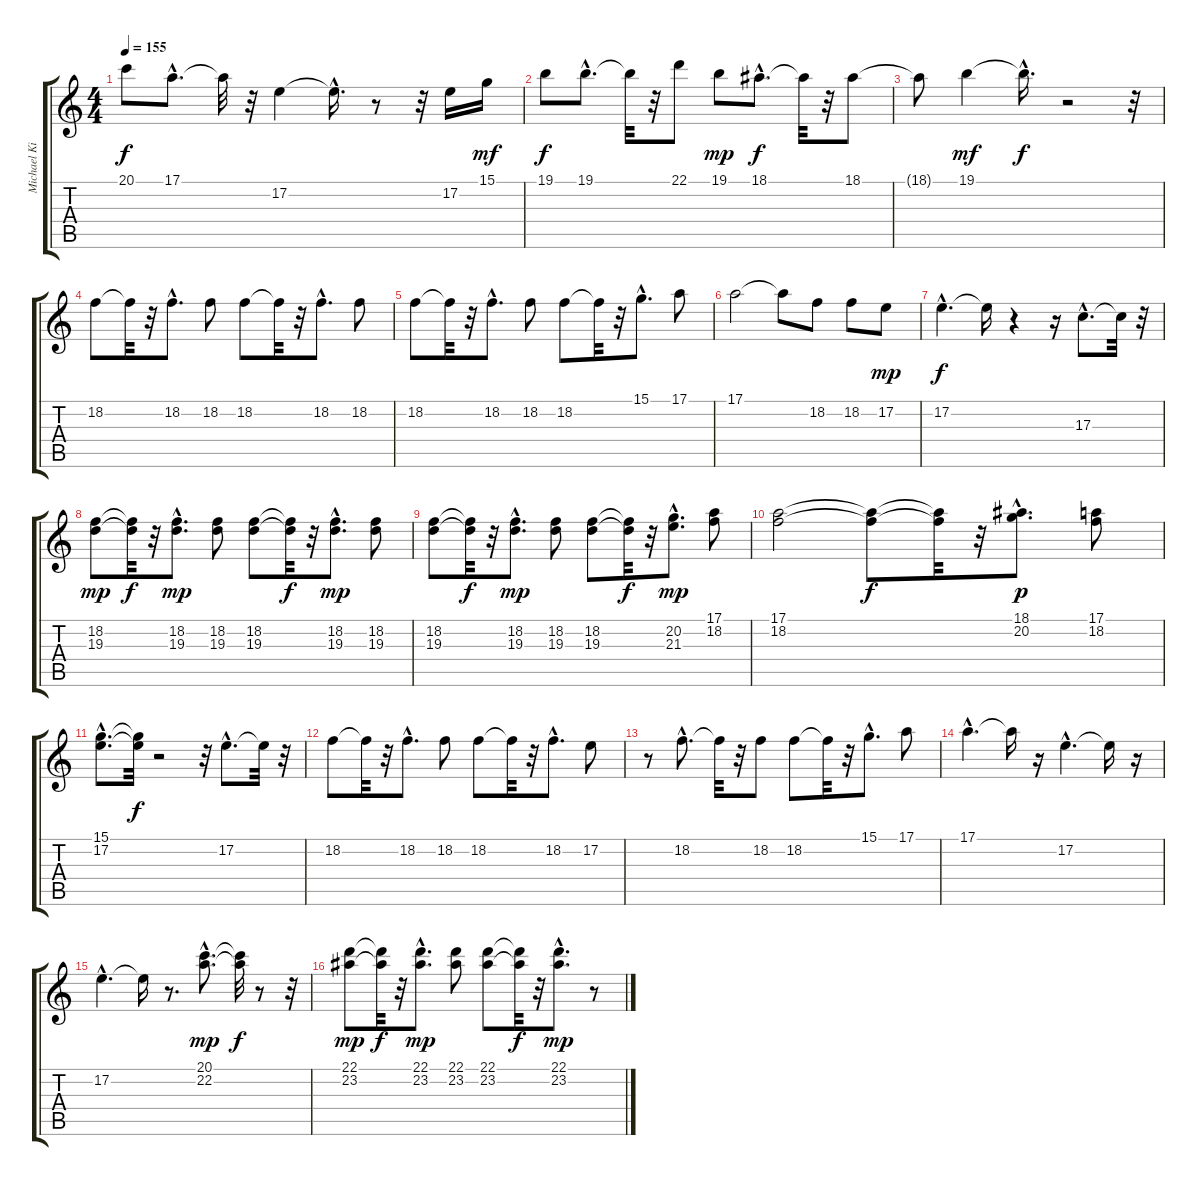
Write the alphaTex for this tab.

\track ("Michael Kiske" "Michael Ki") {instrument fx5brightness}
\staff {score tabs}
\tuning (E4 B3 G3 D3 A2 E2) {hide}
\ts (4 4)
\tempo 155
\clef g2
\ks c
20.1{t}.8{dy f} 17.1{hac}.8{d} 17.1{t}.32 r.32 17.2.4 17.2{hac t}.16{d} r.8 r.32 17.2.16 15.1.16{dy mf} |
19.1.8{dy f} 19.1{hac}.8{d} 19.1{t}.32 r.32 22.1.8 19.1.8{dy mp} 18.1{hac}.8{d dy f} 18.1{t}.32 r.32 18.1.8 |
18.1{t}.8 19.1.4{dy mf} 19.1{hac t}.16{d dy f} r.2 r.32 |
18.2.8 18.2{t}.32 r.32 18.2{hac}.8{d} 18.2.8 18.2.8 18.2{t}.32 r.32 18.2{hac}.8{d} 18.2.8 |
18.2.8 18.2{t}.32 r.32 18.2{hac}.8{d} 18.2.8 18.2.8 18.2{t}.32 r.32 15.1{hac}.8{d} 17.1.8 |
17.1.2 17.1{t}.8 18.2.8 18.2.8 17.2.8{dy mp} |
17.2{hac}.4{d dy f} 17.2{t}.16 r.4 r.16 17.3{hac}.8{d} 17.3{t}.32 r.32 |
(18.2 19.3).8{dy mp} (18.2{t} 19.3{t}).32{dy f} r.32 (18.2{hac} 19.3{hac}).8{d dy mp} (18.2 19.3).8 (18.2 19.3).8 (18.2{t} 19.3{t}).32{dy f} r.32 (18.2{hac} 19.3{hac}).8{d dy mp} (18.2 19.3).8 |
(18.2 19.3).8 (18.2{t} 19.3{t}).32{dy f} r.32 (18.2{hac} 19.3{hac}).8{d dy mp} (18.2 19.3).8 (18.2 19.3).8 (18.2{t} 19.3{t}).32{dy f} r.32 (20.2{hac} 21.3{hac}).8{d dy mp} (17.1 18.2).8 |
(17.1 18.2).2 (17.1{t} 18.2{t}).8{dy f} (17.1{t} 18.2{t}).32 r.32 (18.1{hac} 20.2{hac}).8{d dy p} (17.1 18.2).8 |
(15.1{hac} 17.2{hac}).8{d} (15.1{t} 17.2{t}).32{dy f} r.2 r.32 17.2{hac}.8{d} 17.2{t}.32 r.32 |
18.2.8 18.2{t}.32 r.32 18.2{hac}.8{d} 18.2.8 18.2.8 18.2{t}.32 r.32 18.2{hac}.8{d} 17.2.8 |
r.8 18.2{hac}.8{d} 18.2{t}.32 r.32 18.2.8 18.2.8 18.2{t}.32 r.32 15.1{hac}.8{d} 17.1.8 |
17.1{hac}.4{d} 17.1{t}.16 r.16 17.2{hac}.4{d} 17.2{t}.16 r.16 |
17.2{hac}.4{d} 17.2{t}.16 r.8{d} (20.1{hac} 22.2{hac}).8{d dy mp} (20.1{t} 22.2{t}).32{dy f} r.8 r.32 |
(22.1 23.2).8{dy mp} (22.1{t} 23.2{t}).32{dy f} r.32 (22.1{hac} 23.2{hac}).8{d dy mp} (22.1 23.2).8 (22.1 23.2).8 (22.1{t} 23.2{t}).32{dy f} r.32 (22.1{hac} 23.2{hac}).8{d dy mp} r.8
